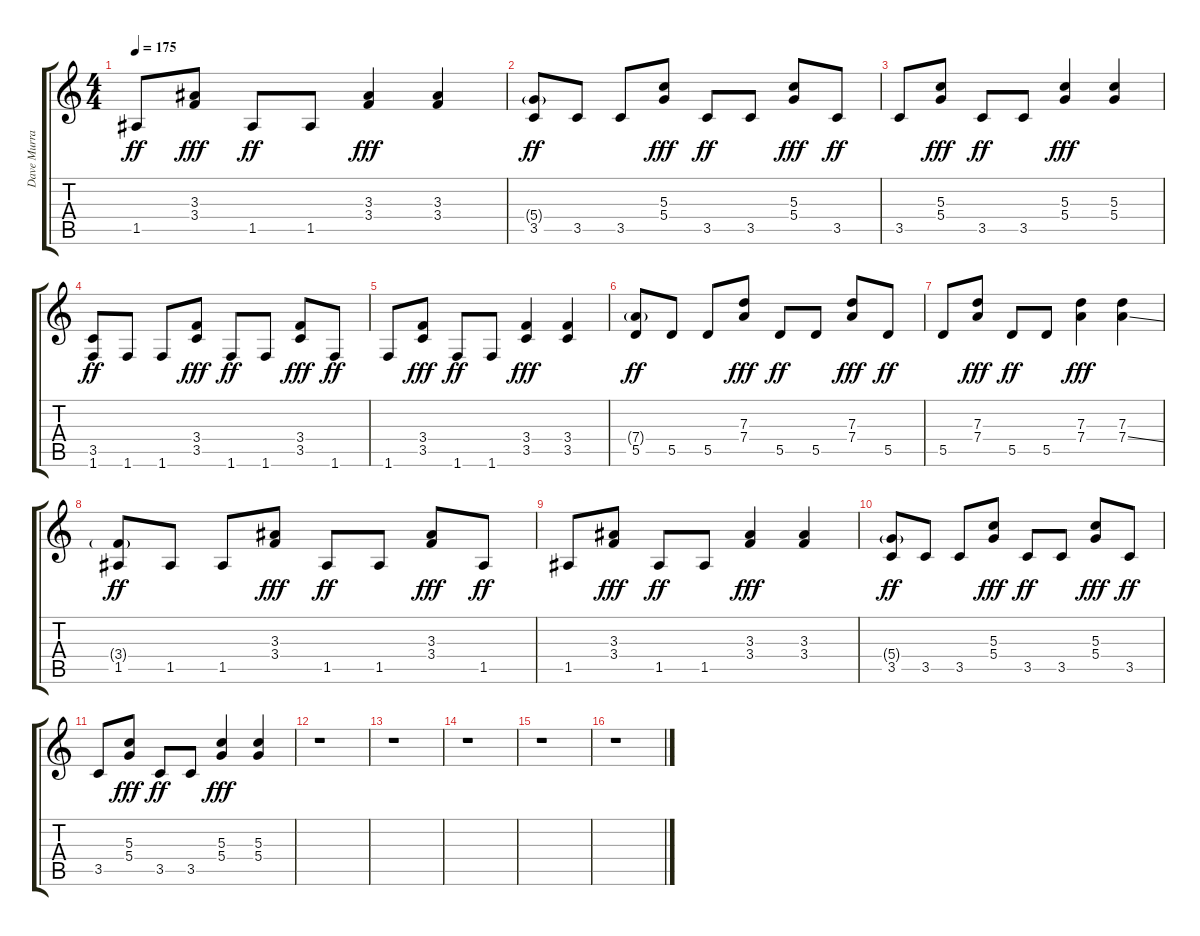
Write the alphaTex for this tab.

\track ("Dave Murray" "Dave Murra") {instrument overdrivenguitar}
\staff {score tabs}
\tuning (E4 B3 G3 D3 A2 E2) {hide}
\ts (4 4)
\tempo 175
\clef g2
\ks c
1.5.8{dy ff} (3.3 3.4).8{dy fff} 1.5.8{dy ff} 1.5.8 (3.3 3.4).4{dy fff} (3.3 3.4).4 |
(5.4{g} 3.5).8{dy ff} 3.5.8 3.5.8 (5.3 5.4).8{dy fff} 3.5.8{dy ff} 3.5.8 (5.3 5.4).8{dy fff} 3.5.8{dy ff} |
3.5.8 (5.3 5.4).8{dy fff} 3.5.8{dy ff} 3.5.8 (5.3 5.4).4{dy fff} (5.3 5.4).4 |
(3.5 1.6).8{dy ff} 1.6.8 1.6.8 (3.4 3.5).8{dy fff} 1.6.8{dy ff} 1.6.8 (3.4 3.5).8{dy fff} 1.6.8{dy ff} |
1.6.8 (3.4 3.5).8{dy fff} 1.6.8{dy ff} 1.6.8 (3.4 3.5).4{dy fff} (3.4 3.5).4 |
(7.4{g} 5.5).8{dy ff} 5.5.8 5.5.8 (7.3 7.4).8{dy fff} 5.5.8{dy ff} 5.5.8 (7.3 7.4).8{dy fff} 5.5.8{dy ff} |
5.5.8 (7.3 7.4).8{dy fff} 5.5.8{dy ff} 5.5.8 (7.3 7.4).4{dy fff} (7.3 7.4{ss}).4 |
(3.4{g} 1.5).8{dy ff} 1.5.8 1.5.8 (3.3 3.4).8{dy fff} 1.5.8{dy ff} 1.5.8 (3.3 3.4).8{dy fff} 1.5.8{dy ff} |
1.5.8 (3.3 3.4).8{dy fff} 1.5.8{dy ff} 1.5.8 (3.3 3.4).4{dy fff} (3.3 3.4).4 |
(5.4{g} 3.5).8{dy ff} 3.5.8 3.5.8 (5.3 5.4).8{dy fff} 3.5.8{dy ff} 3.5.8 (5.3 5.4).8{dy fff} 3.5.8{dy ff} |
3.5.8 (5.3 5.4).8{dy fff} 3.5.8{dy ff} 3.5.8 (5.3 5.4).4{dy fff} (5.3 5.4).4 |
r.1 |
r.1 |
r.1 |
r.1 |
r.1
